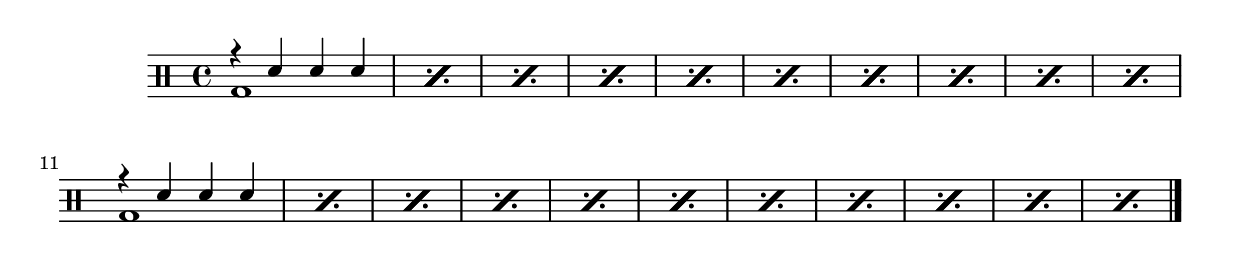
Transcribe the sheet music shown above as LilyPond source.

%-*- coding: utf-8 -*-

\version "2.14.2"

%\header {title = "brincando com escalas sobre sol - parte 1"}

\drums { 
\override Staff.TimeSignature #'style = #'()
\time 4/4 
%\override Score.BarNumber #'transparent = ##t
%\override Score.RehearsalMark #'font-family = #'
%\override Score.RehearsalMark #'font-size = #2
%\set Score.markFormatter = #format-mark-numbers

\context DrumVoice = "1" { }
\context DrumVoice = "2" { }

<<
{
\repeat "percent" 10 {r4 sn sn sn }
\break
\repeat "percent" 11 {r4 sn sn sn } 
\bar "|."
}
\\
{
\repeat "percent" 10 {bd1} 
\repeat "percent" 11 {bd1} 
}
>>
}


